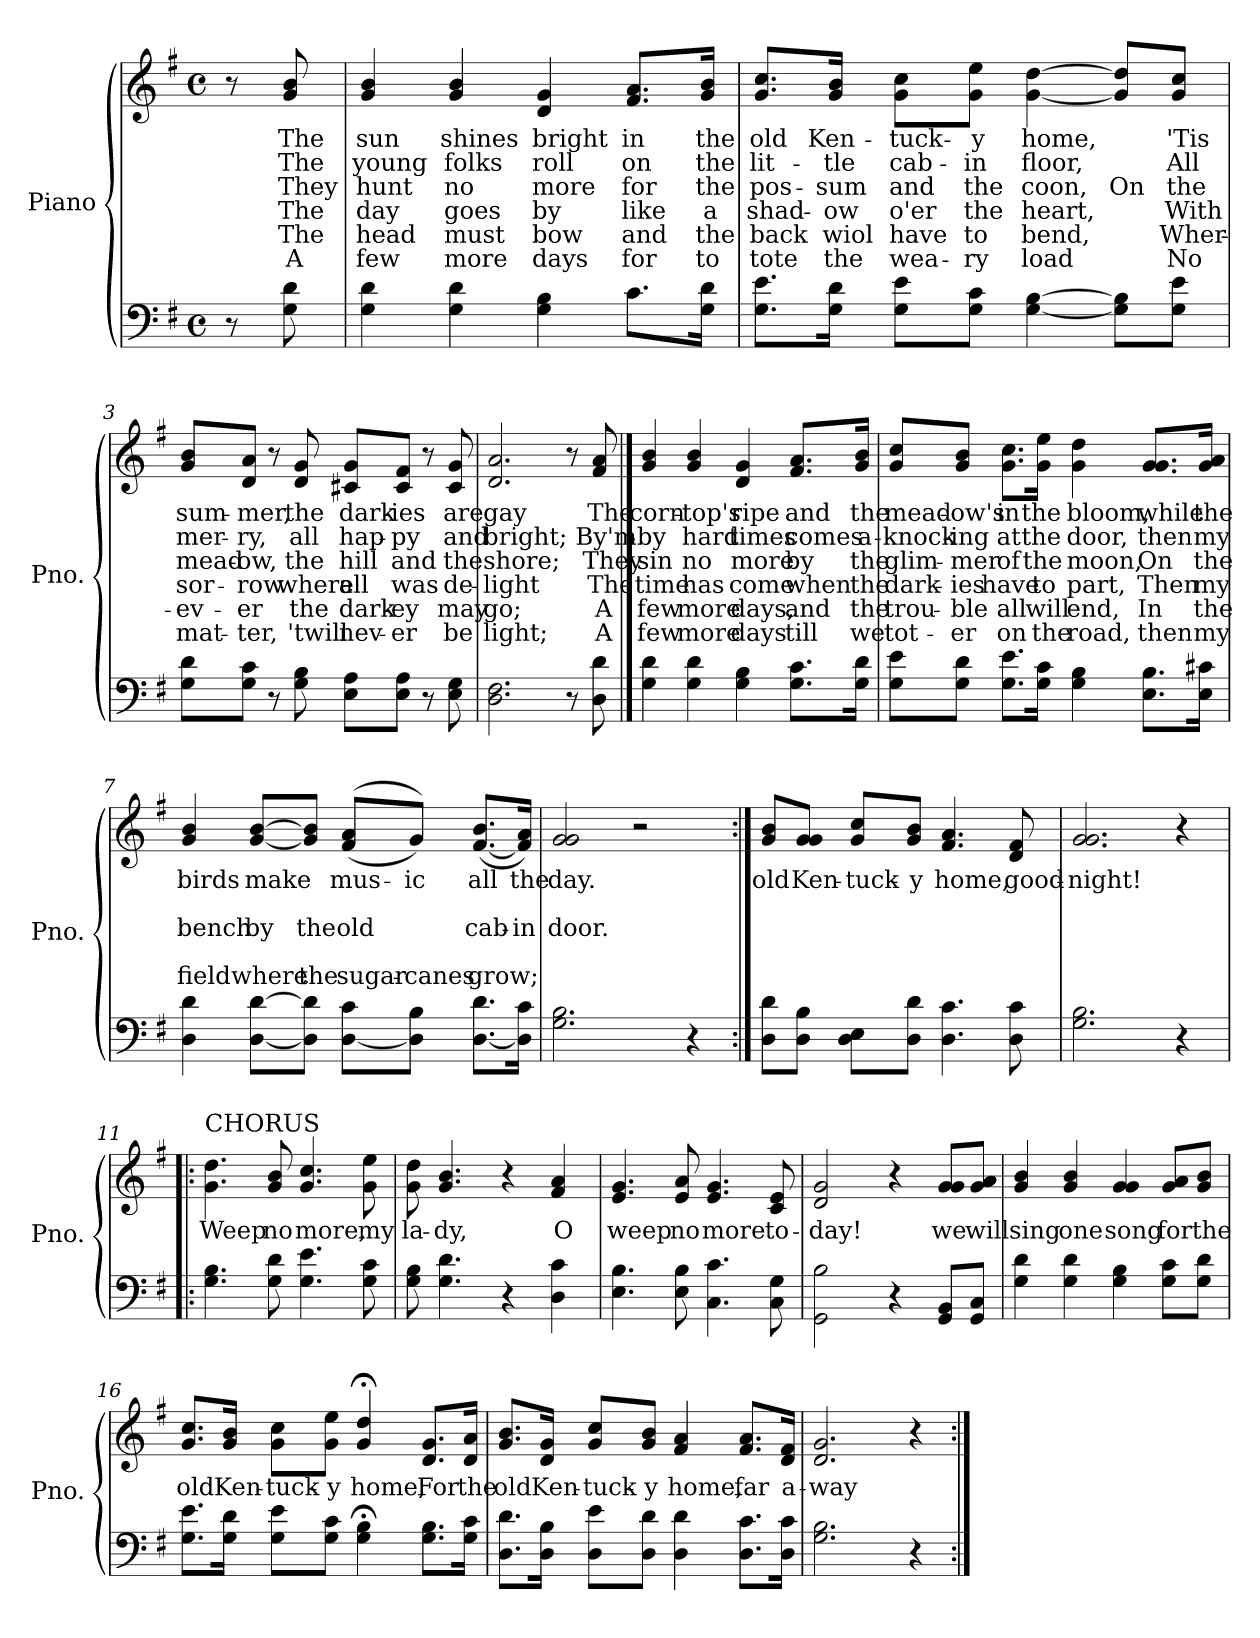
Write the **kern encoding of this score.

**kern	**kern	**text	**text	**text	**text	**text	**text
*part1	*part1	*part1	*part1	*part1	*part1	*part1	*part1
*staff2	*staff1	*staff1	*staff1	*staff1	*staff1	*staff1	*staff1
*I"Piano	*	*	*	*	*	*	*
*I'Pno.	*	*	*	*	*	*	*
*clefF4	*clefG2	*	*	*	*	*	*
*k[f#]	*k[f#]	*	*	*	*	*	*
*M4/4	*M4/4	*	*	*	*	*	*
*met(c)	*met(c)	*	*	*	*	*	*
=	=	=	=	=	=	=	=
8r	8r	.	.	.	.	.	.
!	!	!LO:LY:b	!LO:LY:b	!LO:LY:b	!LO:LY:b	!LO:LY:b	!LO:LY:b
8G\ 8d\	8g/ 8b/	The	The	They	The	The	A
=1	=1	=1	=1	=1	=1	=1	=1
!	!	!LO:LY:b	!LO:LY:b	!LO:LY:b	!LO:LY:b	!LO:LY:b	!LO:LY:b
4G\ 4d\	4g/ 4b/	sun	young	hunt	day	head	few
!	!	!LO:LY:b	!LO:LY:b	!LO:LY:b	!LO:LY:b	!LO:LY:b	!LO:LY:b
4G\ 4d\	4g/ 4b/	shines	folks	no	goes	must	more
!	!	!LO:LY:b	!LO:LY:b	!LO:LY:b	!LO:LY:b	!LO:LY:b	!LO:LY:b
4G\ 4B\	4d/ 4g/	bright	roll	more	by	bow	days
!	!	!LO:LY:b	!LO:LY:b	!LO:LY:b	!LO:LY:b	!LO:LY:b	!LO:LY:b
8.c\L	8.f#/ 8.a/L	in	on	for	like	and	for
!	!	!LO:LY:b	!LO:LY:b	!LO:LY:b	!LO:LY:b	!LO:LY:b	!LO:LY:b
16G\ 16d\Jk	16g/ 16b/Jk	the	the	the	a	the	to
=2	=2	=2	=2	=2	=2	=2	=2
!	!	!LO:LY:b	!LO:LY:b	!LO:LY:b	!LO:LY:b	!LO:LY:b	!LO:LY:b
8.G\ 8.e\L	8.g/ 8.cc/L	old	lit-	pos-	shad-	back	tote
!	!	!LO:LY:b	!LO:LY:b	!LO:LY:b	!LO:LY:b	!LO:LY:b	!LO:LY:b
16G\ 16d\Jk	16g/ 16b/Jk	Ken-	-tle	-sum	-ow	wiol	the
!	!	!LO:LY:b	!LO:LY:b	!LO:LY:b	!LO:LY:b	!LO:LY:b	!LO:LY:b
8G\ 8e\L	8g\ 8cc\L	-tuck-	cab-	and	o'er	have	wea-
!	!	!LO:LY:b	!LO:LY:b	!LO:LY:b	!LO:LY:b	!LO:LY:b	!LO:LY:b
8G\ 8c\J	8g\ 8ee\J	-y	-in	the	the	to	-ry
!	!	!LO:LY:b	!LO:LY:b	!LO:LY:b	!LO:LY:b	!LO:LY:b	!LO:LY:b
[4G\ [4B\	[4g\ [4dd\	home,	floor,	coon,	heart,	bend,	load
!	!	!	!	!LO:LY:b	!	!	!
8G]\ 8B]\L	8g]/ 8dd]/L	.	.	On	.	.	.
!	!	!LO:LY:b	!LO:LY:b	!LO:LY:b	!LO:LY:b	!LO:LY:b	!LO:LY:b
8G\ 8e\J	8g/ 8cc/J	'Tis	All	the	With	Wher-	No
=3	=3	=3	=3	=3	=3	=3	=3
!	!	!LO:LY:b	!LO:LY:b	!LO:LY:b	!LO:LY:b	!LO:LY:b	!LO:LY:b
8G\ 8d\L	8g/ 8b/L	sum-	mer-	mead-	sor-	-ev-	mat-
!	!	!LO:LY:b	!LO:LY:b	!LO:LY:b	!LO:LY:b	!LO:LY:b	!LO:LY:b
8G\ 8c\J	8d/ 8a/J	-mer,	-ry,	-ow,	-row	-er	-ter,
8r	8r	.	.	.	.	.	.
!	!	!LO:LY:b	!LO:LY:b	!LO:LY:b	!LO:LY:b	!LO:LY:b	!LO:LY:b
8G\ 8B\	8d/ 8g/	the	all	the	where	the	'twill
!	!	!LO:LY:b	!LO:LY:b	!LO:LY:b	!LO:LY:b	!LO:LY:b	!LO:LY:b
8E\ 8A\L	8c#X/ 8g/L	dark-	hap-	hill	all	dark-	nev-
!	!	!LO:LY:b	!LO:LY:b	!LO:LY:b	!LO:LY:b	!LO:LY:b	!LO:LY:b
8E\ 8A\J	8c#/ 8f#/J	-ies	-py	and	was	-ey	-er
8r	8r	.	.	.	.	.	.
!	!	!LO:LY:b	!LO:LY:b	!LO:LY:b	!LO:LY:b	!LO:LY:b	!LO:LY:b
8E\ 8G\	8c#/ 8g/	are	and	the	de-	may	be
=4	=4	=4	=4	=4	=4	=4	=4
!	!	!LO:LY:b	!LO:LY:b	!LO:LY:b	!LO:LY:b	!LO:LY:b	!LO:LY:b
2.D\ 2.F#\	2.d/ 2.a/	gay	bright;	shore;	-light	go;	light;
8r	8r	.	.	.	.	.	.
!	!	!LO:LY:b	!LO:LY:b	!LO:LY:b	!LO:LY:b	!LO:LY:b	!LO:LY:b
8D\ 8d\	8f#/ 8a/	The	By'm-	They	The	A	A
!!LO:LB:g=z
==5	==5	==5	==5	==5	==5	==5	==5
!	!	!LO:LY:b	!LO:LY:b	!LO:LY:b	!LO:LY:b	!LO:LY:b	!LO:LY:b
4G\ 4d\	4g/ 4b/	corn-	-by	sin	time	few	few
!	!	!LO:LY:b	!LO:LY:b	!LO:LY:b	!LO:LY:b	!LO:LY:b	!LO:LY:b
4G\ 4d\	4g/ 4b/	-top's	hard	no	has	more	more
!	!	!LO:LY:b	!LO:LY:b	!LO:LY:b	!LO:LY:b	!LO:LY:b	!LO:LY:b
4G\ 4B\	4d/ 4g/	ripe	times	more	come	days,	days
!	!	!LO:LY:b	!LO:LY:b	!LO:LY:b	!LO:LY:b	!LO:LY:b	!LO:LY:b
8.G\ 8.c\L	8.f#/ 8.a/L	and	comes	by	when	and	till
!	!	!LO:LY:b	!LO:LY:b	!LO:LY:b	!LO:LY:b	!LO:LY:b	!LO:LY:b
16G\ 16d\Jk	16g/ 16b/Jk	the	a-	the	the	the	we
=6	=6	=6	=6	=6	=6	=6	=6
!	!	!LO:LY:b	!LO:LY:b	!LO:LY:b	!LO:LY:b	!LO:LY:b	!LO:LY:b
8G\ 8e\L	8g/ 8cc/L	mead-	-knock-	glim-	dark-	trou-	tot-
!	!	!LO:LY:b	!LO:LY:b	!LO:LY:b	!LO:LY:b	!LO:LY:b	!LO:LY:b
8G\ 8d\J	8g/ 8b/J	-ow's	-ing	-mer	-ies	-ble	-er
!	!	!LO:LY:b	!LO:LY:b	!LO:LY:b	!LO:LY:b	!LO:LY:b	!LO:LY:b
8.G\ 8.e\L	8.g\ 8.cc\L	in	at	of	have	all	on
!	!	!LO:LY:b	!LO:LY:b	!LO:LY:b	!LO:LY:b	!LO:LY:b	!LO:LY:b
16G\ 16c\Jk	16g\ 16ee\Jk	the	the	the	to	will	the
!	!	!LO:LY:b	!LO:LY:b	!LO:LY:b	!LO:LY:b	!LO:LY:b	!LO:LY:b
4G\ 4B\	4g\ 4dd\	bloom,	door,	moon,	part,	end,	road,
!	!	!LO:LY:b	!LO:LY:b	!LO:LY:b	!LO:LY:b	!LO:LY:b	!LO:LY:b
8.E\ 8.B\L	8.g/ 8.g/L	while	then	On	Then	In	then
!	!	!LO:LY:b	!LO:LY:b	!LO:LY:b	!LO:LY:b	!LO:LY:b	!LO:LY:b
16E\ 16c#X\Jk	16g/ 16a/Jk	the	my	the	my	the	my
=7	=7	=7	=7	=7	=7	=7	=7
!	!	!LO:LY:b	!	!LO:LY:b	!	!LO:LY:b	!
4D\ 4d\	4g/ 4b/	birds	.	bench	.	field	.
!	!	!LO:LY:b	!	!LO:LY:b	!	!LO:LY:b	!
[8D\ [8d\L	[8g/ [8b/L	make	.	by	.	where	.
!	!	!	!	!LO:LY:b	!	!LO:LY:b	!
8D]\ 8d]\J	8g]/ 8b]/J	.	.	the	.	the	.
!	!	!LO:LY:b	!	!LO:LY:b	!	!LO:LY:b	!
[8D\ 8c\L	(<(>8f#/ 8a/L	mus-	.	old	.	sugar-	.
!	!	!LO:LY:b	!	!	!	!LO:LY:b	!
8D]\ 8B\J	8g/J))	-ic	.	.	.	-canes	.
!	!	!LO:LY:b	!	!LO:LY:b	!	!LO:LY:b	!
[8.D\ 8.d\L	(>[8.f#/ 8.b/L	all	.	cab-	.	grow;	.
!	!	!LO:LY:b	!	!LO:LY:b	!	!	!
16D]\ 16c\Jk	16f#]/ 16a/Jk)	the	.	-in	.	.	.
=8	=8	=8	=8	=8	=8	=8	=8
!	!	!LO:LY:b	!	!LO:LY:b	!	!	!
2.G\ 2.B\	2g/ 2g/	day.	.	door.	.	.	.
.	2r	.	.	.	.	.	.
4r	.	.	.	.	.	.	.
!!LO:LB:g=z
=9:|!	=9:|!	=9:|!	=9:|!	=9:|!	=9:|!	=9:|!	=9:|!
!	!	!LO:LY:b	!	!	!	!	!
8D\ 8d\L	8g/ 8b/L	old	.	.	.	.	.
!	!	!LO:LY:b	!	!	!	!	!
8D\ 8B\J	8g/ 8g/J	Ken-	.	.	.	.	.
!	!	!LO:LY:b	!	!	!	!	!
8D\ 8E\L	8g/ 8cc/L	-tuck-	.	.	.	.	.
!	!	!LO:LY:b	!	!	!	!	!
8D\ 8d\J	8g/ 8b/J	-y	.	.	.	.	.
!	!	!LO:LY:b	!	!	!	!	!
4.D\ 4.c\	4.f#/ 4.a/	home,	.	.	.	.	.
!	!	!LO:LY:b	!	!	!	!	!
8D\ 8c\	8d/ 8f#/	good-	.	.	.	.	.
=10	=10	=10	=10	=10	=10	=10	=10
!	!	!LO:LY:b	!	!	!	!	!
2.G\ 2.B\	2.g/ 2.g/	-night!	.	.	.	.	.
4r	4r	.	.	.	.	.	.
=11!|:	=11!|:	=11!|:	=11!|:	=11!|:	=11!|:	=11!|:	=11!|:
!	!LO:TX:a:t=CHORUS	!	!	!	!	!	!
!	!	!LO:LY:b	!	!	!	!	!
4.G\ 4.B\	4.g\ 4.dd\	Weep	.	.	.	.	.
!	!	!LO:LY:b	!	!	!	!	!
8G\ 8d\	8g/ 8b/	no	.	.	.	.	.
!	!	!LO:LY:b	!	!	!	!	!
4.G\ 4.e\	4.g/ 4.cc/	more,	.	.	.	.	.
!	!	!LO:LY:b	!	!	!	!	!
8G\ 8c\	8g\ 8ee\	my	.	.	.	.	.
=12	=12	=12	=12	=12	=12	=12	=12
!	!	!LO:LY:b	!	!	!	!	!
8G\ 8B\	8g\ 8dd\	la-	.	.	.	.	.
!	!	!LO:LY:b	!	!	!	!	!
4.G\ 4.d\	4.g/ 4.b/	-dy,	.	.	.	.	.
4r	4r	.	.	.	.	.	.
!	!	!LO:LY:b	!	!	!	!	!
4D\ 4c\	4f#/ 4a/	O	.	.	.	.	.
=13	=13	=13	=13	=13	=13	=13	=13
!	!	!LO:LY:b	!	!	!	!	!
4.E\ 4.B\	4.e/ 4.g/	weep	.	.	.	.	.
!	!	!LO:LY:b	!	!	!	!	!
8E\ 8B\	8e/ 8a/	no	.	.	.	.	.
!	!	!LO:LY:b	!	!	!	!	!
4.C\ 4.c\	4.e/ 4.g/	more	.	.	.	.	.
!	!	!LO:LY:b	!	!	!	!	!
8C\ 8G\	8c/ 8e/	to-	.	.	.	.	.
=14	=14	=14	=14	=14	=14	=14	=14
!	!	!LO:LY:b	!	!	!	!	!
2GG\ 2B\	2d/ 2g/	-day!	.	.	.	.	.
4r	4r	.	.	.	.	.	.
!	!	!LO:LY:b	!	!	!	!	!
8GG/ 8BB/L	8g/ 8g/L	we	.	.	.	.	.
!	!	!LO:LY:b	!	!	!	!	!
8GG/ 8C/J	8g/ 8a/J	will	.	.	.	.	.
=15	=15	=15	=15	=15	=15	=15	=15
!	!	!LO:LY:b	!	!	!	!	!
4G\ 4d\	4g/ 4b/	sing	.	.	.	.	.
!	!	!LO:LY:b	!	!	!	!	!
4G\ 4d\	4g/ 4b/	one	.	.	.	.	.
!	!	!LO:LY:b	!	!	!	!	!
4G\ 4B\	4g/ 4g/	song	.	.	.	.	.
!	!	!LO:LY:b	!	!	!	!	!
8G\ 8c\L	8g/ 8a/L	for	.	.	.	.	.
!	!	!LO:LY:b	!	!	!	!	!
8G\ 8d\J	8g/ 8b/J	the	.	.	.	.	.
!!LO:LB:g=z
=16	=16	=16	=16	=16	=16	=16	=16
!	!	!LO:LY:b	!	!	!	!	!
8.G\ 8.e\L	8.g/ 8.cc/L	old	.	.	.	.	.
!	!	!LO:LY:b	!	!	!	!	!
16G\ 16d\Jk	16g/ 16b/Jk	Ken-	.	.	.	.	.
!	!	!LO:LY:b	!	!	!	!	!
8G\ 8e\L	8g\ 8cc\L	-tuck-	.	.	.	.	.
!	!	!LO:LY:b	!	!	!	!	!
8G\ 8c\J	8g\ 8ee\J	-y	.	.	.	.	.
!	!	!LO:LY:b	!	!	!	!	!
4G\;< 4B\;<	4g/;< 4dd/;<	home,	.	.	.	.	.
!	!	!LO:LY:b	!	!	!	!	!
8.G\ 8.B\L	8.d/ 8.g/L	For	.	.	.	.	.
!	!	!LO:LY:b	!	!	!	!	!
16G\ 16c\Jk	16d/ 16a/Jk	the	.	.	.	.	.
=17	=17	=17	=17	=17	=17	=17	=17
!	!	!LO:LY:b	!	!	!	!	!
8.D\ 8.d\L	8.g/ 8.b/L	old	.	.	.	.	.
!	!	!LO:LY:b	!	!	!	!	!
16D\ 16B\Jk	16d/ 16g/Jk	Ken-	.	.	.	.	.
!	!	!LO:LY:b	!	!	!	!	!
8D\ 8e\L	8g/ 8cc/L	-tuck-	.	.	.	.	.
!	!	!LO:LY:b	!	!	!	!	!
8D\ 8d\J	8g/ 8b/J	-y	.	.	.	.	.
!	!	!LO:LY:b	!	!	!	!	!
4D\ 4d\	4f#/ 4a/	home,	.	.	.	.	.
!	!	!LO:LY:b	!	!	!	!	!
8.D\ 8.c\L	8.f#/ 8.a/L	far	.	.	.	.	.
!	!	!LO:LY:b	!	!	!	!	!
16D\ 16c\Jk	16d/ 16f#/Jk	a-	.	.	.	.	.
=18	=18	=18	=18	=18	=18	=18	=18
!	!	!LO:LY:b	!	!	!	!	!
2.G\ 2.B\	2.d/ 2.g/	-way	.	.	.	.	.
4r	4r	.	.	.	.	.	.
=:|!	=:|!	=:|!	=:|!	=:|!	=:|!	=:|!	=:|!
*-	*-	*-	*-	*-	*-	*-	*-
